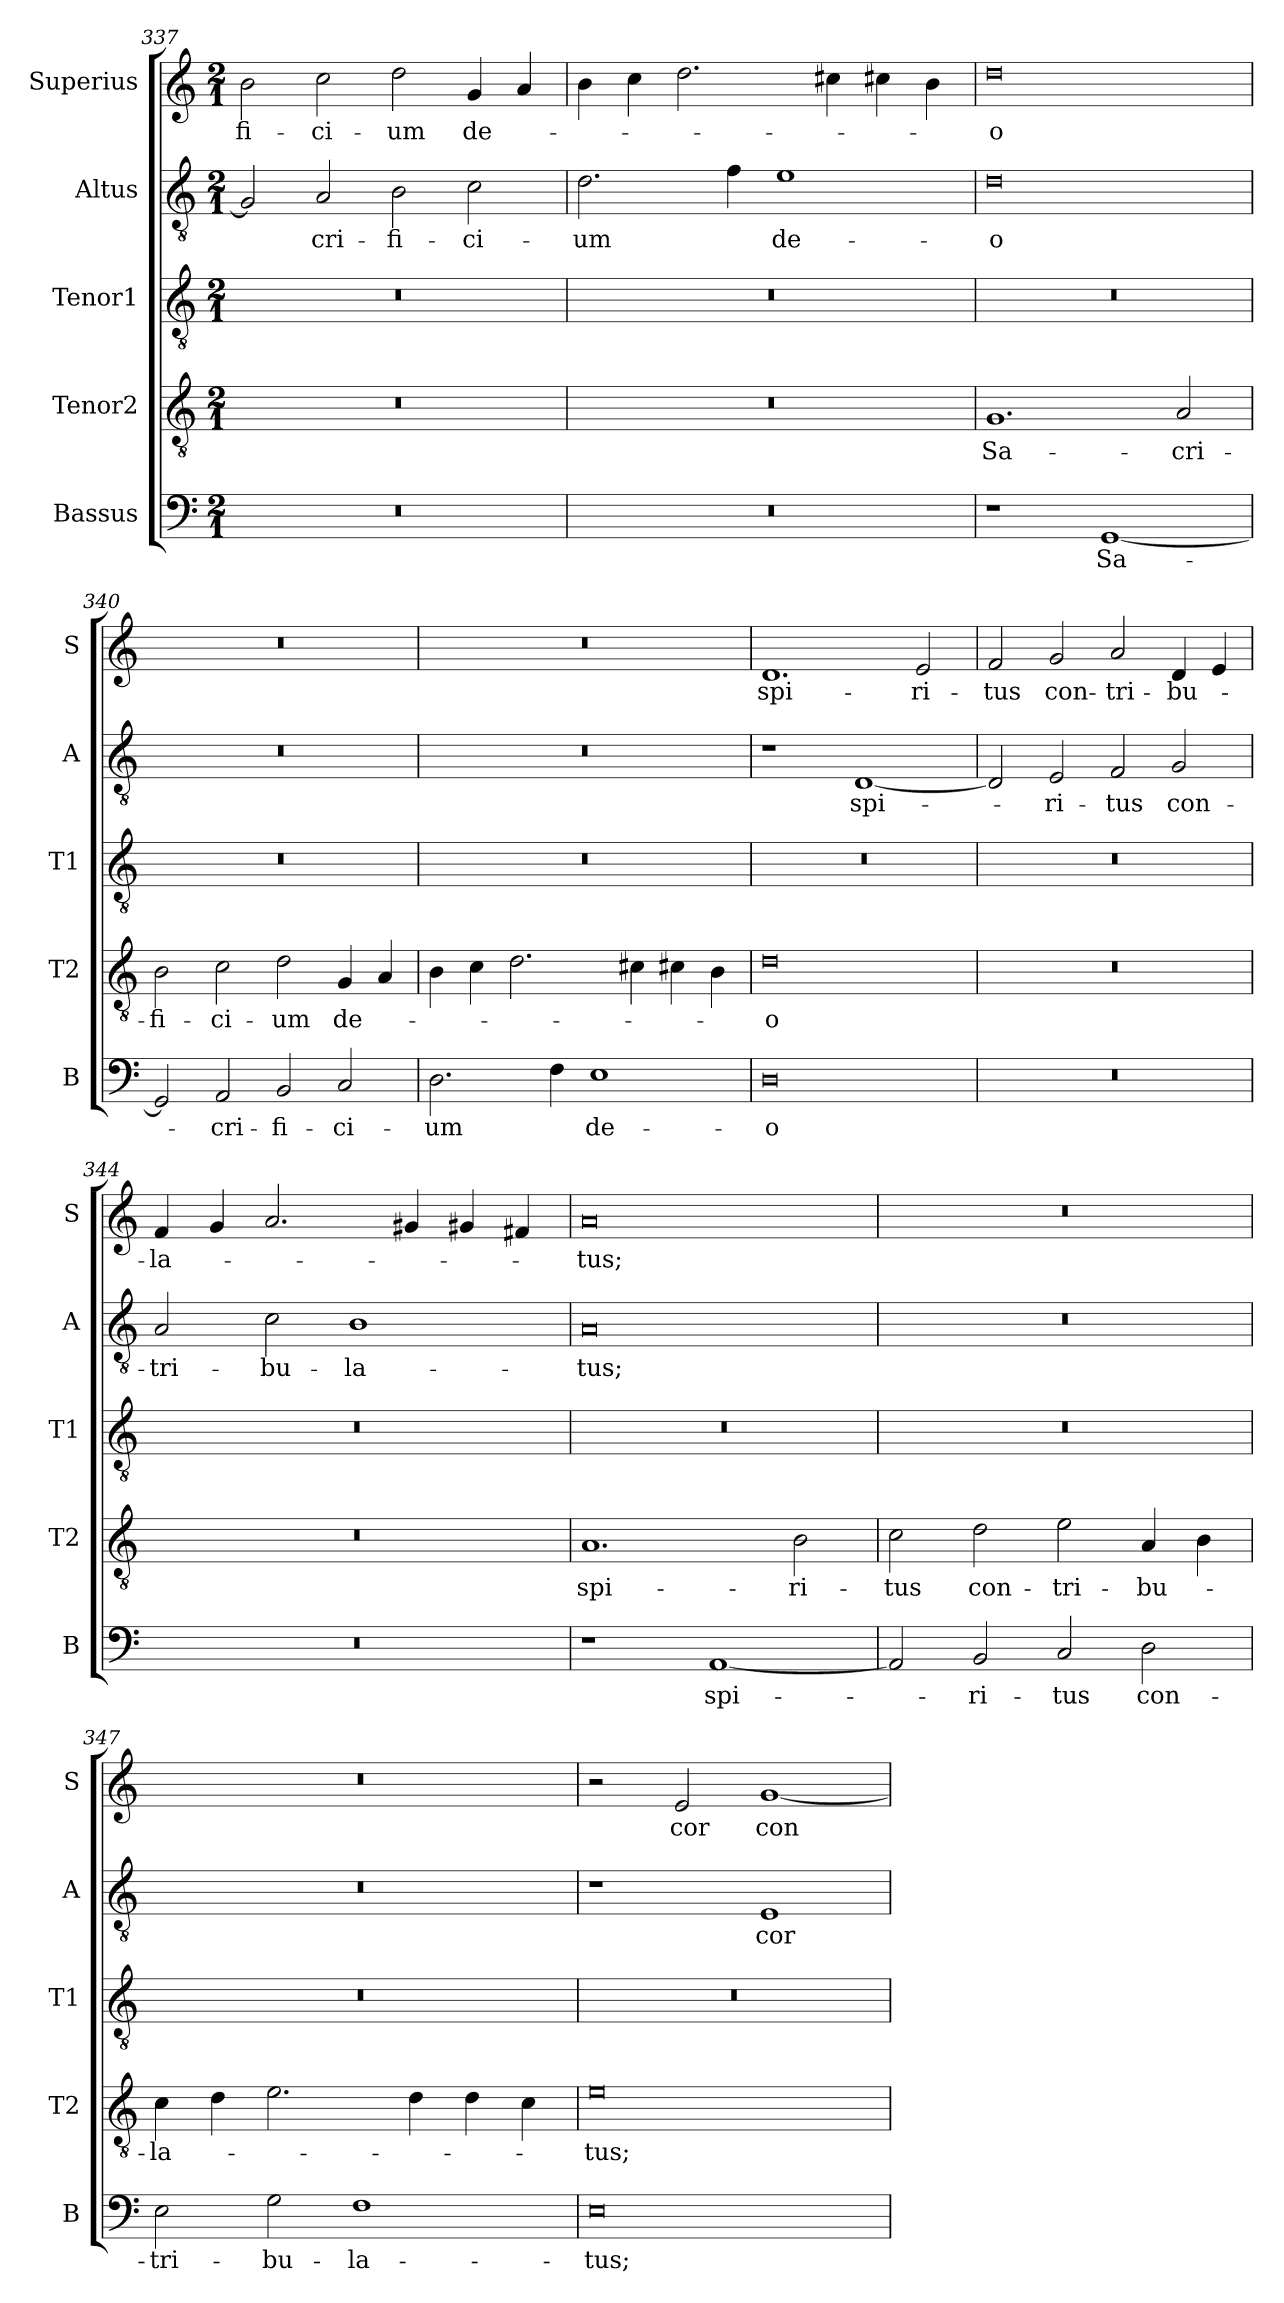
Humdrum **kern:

**kern	**text	**kern	**text	**kern	**kern	**text	**kern	**text
*part5	*part5	*part4	*part4	*part3	*part2	*part2	*part1	*part1
*staff5	*staff5	*staff4	*staff4	*staff3	*staff2	*staff2	*staff1	*staff1
*I"Bassus	*	*I"Tenor2	*	*I"Tenor1	*I"Altus	*	*I"Superius	*
*I'B	*	*I'T2	*	*I'T1	*I'A	*	*I'S	*
*clefF4	*	*clefGv2	*	*clefGv2	*clefGv2	*	*clefG2	*
*k[]	*	*k[]	*	*k[]	*k[]	*	*k[]	*
*M2/1	*	*M2/1	*	*M2/1	*M2/1	*	*M2/1	*
=337	=337	=337	=337	=337	=337	=337	=337	=337
0r	.	0r	.	0r	2G]	.	2b	-fi-
.	.	.	.	.	2A	-cri-	2cc	-ci-
.	.	.	.	.	2B	-fi-	2dd	-um
.	.	.	.	.	2c	-ci-	4g	de-
.	.	.	.	.	.	.	4a	.
=338	=338	=338	=338	=338	=338	=338	=338	=338
0r	.	0r	.	0r	2.d	-um	4b	.
.	.	.	.	.	.	.	4cc	.
.	.	.	.	.	.	.	2.dd	.
.	.	.	.	.	4f	.	.	.
.	.	.	.	.	1e	de-	.	.
.	.	.	.	.	.	.	4cc#X	.
.	.	.	.	.	.	.	4cc#X	.
.	.	.	.	.	.	.	4b	.
=339	=339	=339	=339	=339	=339	=339	=339	=339
1r	.	1.G	Sa-	0r	0d	-o	0dd	-o
[1GG	Sa-	.	.	.	.	.	.	.
.	.	2A	-cri-	.	.	.	.	.
=340	=340	=340	=340	=340	=340	=340	=340	=340
2GG]	.	2B	-fi-	0r	0r	.	0r	.
2AA	-cri-	2c	-ci-	.	.	.	.	.
2BB	-fi-	2d	-um	.	.	.	.	.
2C	-ci-	4G	de-	.	.	.	.	.
.	.	4A	.	.	.	.	.	.
=341	=341	=341	=341	=341	=341	=341	=341	=341
2.D	-um	4B	.	0r	0r	.	0r	.
.	.	4c	.	.	.	.	.	.
.	.	2.d	.	.	.	.	.	.
4F	.	.	.	.	.	.	.	.
1E	de-	.	.	.	.	.	.	.
.	.	4c#X	.	.	.	.	.	.
.	.	4c#X	.	.	.	.	.	.
.	.	4B	.	.	.	.	.	.
=342	=342	=342	=342	=342	=342	=342	=342	=342
0D	-o	0d	-o	0r	1r	.	1.d	spi-
.	.	.	.	.	[1D	spi-	.	.
.	.	.	.	.	.	.	2e	-ri-
=343	=343	=343	=343	=343	=343	=343	=343	=343
0r	.	0r	.	0r	2D]	.	2f	-tus
.	.	.	.	.	2E	-ri-	2g	con-
.	.	.	.	.	2F	-tus	2a	-tri-
.	.	.	.	.	2G	con-	4d	-bu-
.	.	.	.	.	.	.	4e	.
=344	=344	=344	=344	=344	=344	=344	=344	=344
0r	.	0r	.	0r	2A	-tri-	4f	-la-
.	.	.	.	.	.	.	4g	.
.	.	.	.	.	2c	-bu-	2.a	.
.	.	.	.	.	1B	-la-	.	.
.	.	.	.	.	.	.	4g#X	.
.	.	.	.	.	.	.	4g#X	.
.	.	.	.	.	.	.	4f#X	.
=345	=345	=345	=345	=345	=345	=345	=345	=345
1r	.	1.A	spi-	0r	0A	-tus;	0a	-tus;
[1AA	spi-	.	.	.	.	.	.	.
.	.	2B	-ri-	.	.	.	.	.
=346	=346	=346	=346	=346	=346	=346	=346	=346
2AA]	.	2c	-tus	0r	0r	.	0r	.
2BB	-ri-	2d	con-	.	.	.	.	.
2C	-tus	2e	-tri-	.	.	.	.	.
2D	con-	4A	-bu-	.	.	.	.	.
.	.	4B	.	.	.	.	.	.
=347	=347	=347	=347	=347	=347	=347	=347	=347
2E	-tri-	4c	-la-	0r	0r	.	0r	.
.	.	4d	.	.	.	.	.	.
2G	-bu-	2.e	.	.	.	.	.	.
1F	-la-	.	.	.	.	.	.	.
.	.	4d	.	.	.	.	.	.
.	.	4d	.	.	.	.	.	.
.	.	4c	.	.	.	.	.	.
=348	=348	=348	=348	=348	=348	=348	=348	=348
0E	-tus;	0e	-tus;	0r	1r	.	2r	.
.	.	.	.	.	.	.	2e	cor
.	.	.	.	.	1E	cor	[1g	con-
=	=	=	=	=	=	=	=	=
*-	*-	*-	*-	*-	*-	*-	*-	*-
